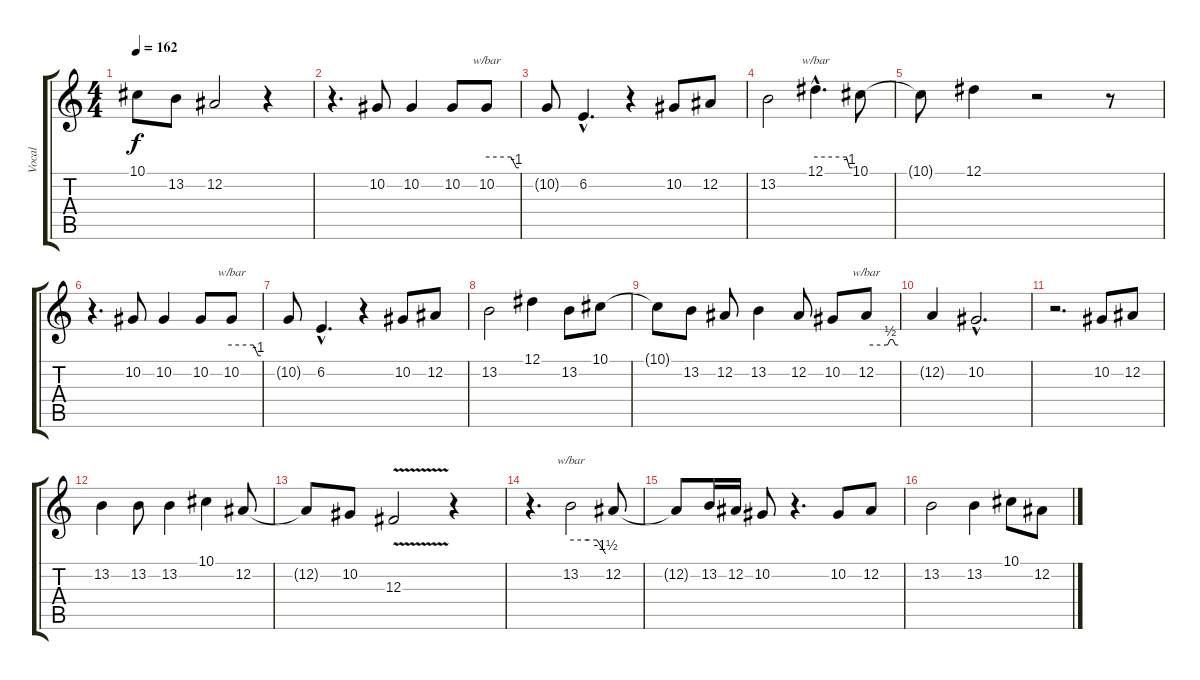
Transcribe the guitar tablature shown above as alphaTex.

\track ("Vocal" "Vocal") {instrument viola}
\staff {score tabs}
\tuning (Eb4 Bb3 Gb3 Db3 Ab2 Eb2) {hide}
\ts (4 4)
\tempo 162
\clef g2
\ks c
10.1{t}.8{dy f} 13.2.8 12.2.2 r.4 |
r.4{d} 10.2.8 10.2.4 10.2.8 10.2.8{tbe (custom default 0 0 45 0 55 -4 60 -4)} |
10.2{t}.8 6.2{hac}.4{d} r.4 10.2.8 12.2.8 |
13.2.2 12.1{hac}.4{d tbe (custom default 0 0 50 0 55 -4 60 -4)} 10.1.8 |
10.1{t}.8 12.1.4 r.2 r.8 |
r.4{d} 10.2.8 10.2.4 10.2.8 10.2.8{tbe (custom default 0 0 45 0 55 -4 60 -4)} |
10.2{t}.8 6.2{hac}.4{d} r.4 10.2.8 12.2.8 |
13.2.2 12.1.4 13.2.8 10.1.8 |
10.1{t}.8 13.2.8 12.2.8 13.2.4 12.2.8 10.2.8 12.2.8{tbe (custom default 0 0 40 0 45 2 50 2 55 0 60 0)} |
12.2{t}.4 10.2{hac}.2{d} |
r.2{d} 10.2.8 12.2.8 |
13.2.4 13.2.8 13.2.4 10.1.4 12.2.8 |
12.2{t}.8 10.2.8 12.3{v}.2 r.4 |
r.4{d} 13.2.2{tbe (custom default 0 0 30 0 45 0 60 -6)} 12.2.8 |
12.2{t}.8 13.2.16 12.2.16 10.2.8 r.4{d} 10.2.8 12.2.8 |
13.2.2 13.2.4 10.1.8 12.2.8
